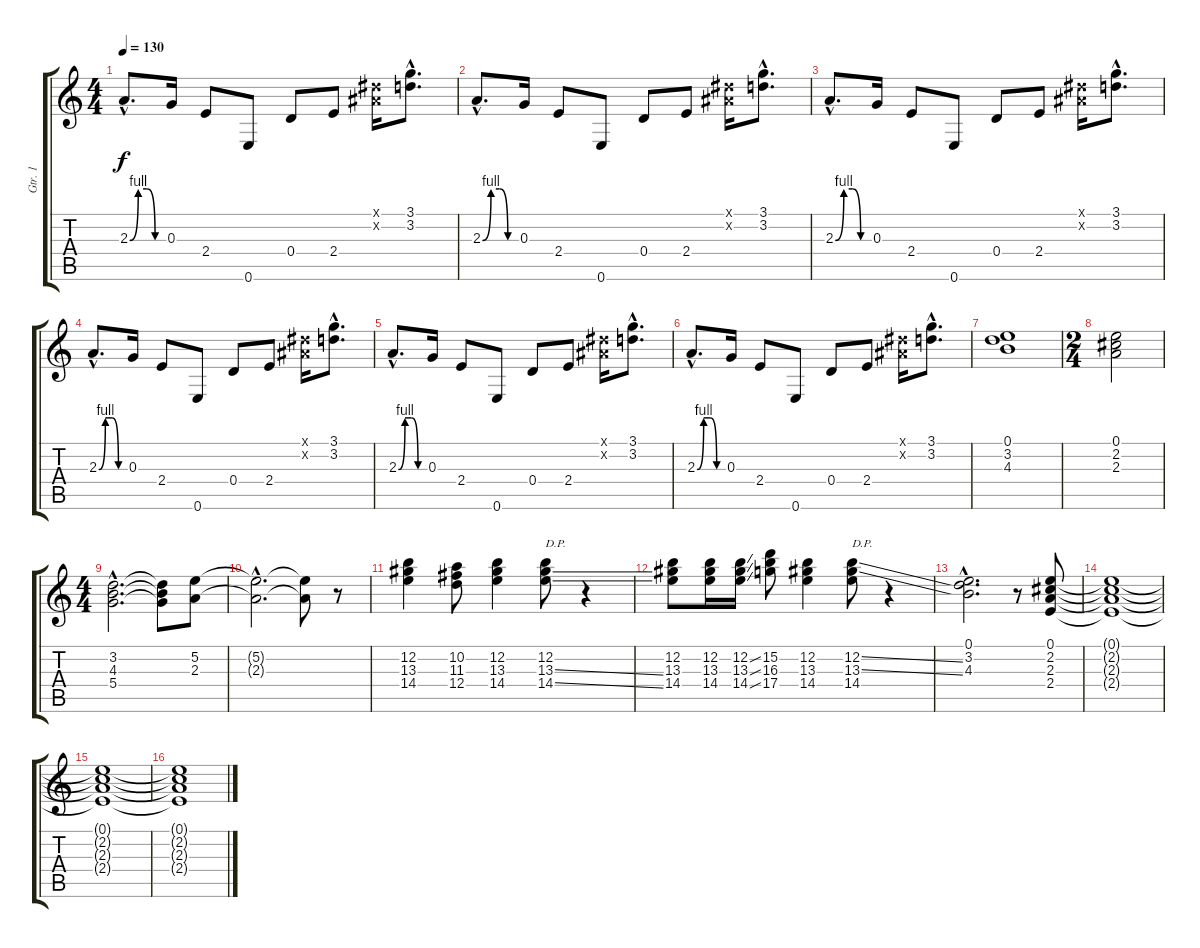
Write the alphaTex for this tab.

\track ("Gtr. 1" "Gtr. 1") {instrument overdrivenguitar}
\staff {score tabs}
\tuning (E4 B3 G3 D3 A2 E2) {hide}
\ts (4 4)
\tempo 130
\clef g2
\ks c
2.3{be (custom 0 0 15 4 30 4 45 0 60 0) hac}.8{d dy f} 0.3.16 2.4.8 0.6.8 0.4.8 2.4.8 (-1.1{x} -1.2{x}).16 (3.1{hac} 3.2{hac}).8{d} |
2.3{be (custom 0 0 15 4 30 4 45 0 60 0) hac}.8{d} 0.3.16 2.4.8 0.6.8 0.4.8 2.4.8 (-1.1{x} -1.2{x}).16 (3.1{hac} 3.2{hac}).8{d} |
2.3{be (custom 0 0 15 4 30 4 45 0 60 0) hac}.8{d} 0.3.16 2.4.8 0.6.8 0.4.8 2.4.8 (-1.1{x} -1.2{x}).16 (3.1{hac} 3.2{hac}).8{d} |
2.3{be (custom 0 0 15 4 30 4 45 0 60 0) hac}.8{d} 0.3.16 2.4.8 0.6.8 0.4.8 2.4.8 (-1.1{x} -1.2{x}).16 (3.1{hac} 3.2{hac}).8{d} |
2.3{be (custom 0 0 15 4 30 4 45 0 60 0) hac}.8{d} 0.3.16 2.4.8 0.6.8 0.4.8 2.4.8 (-1.1{x} -1.2{x}).16 (3.1{hac} 3.2{hac}).8{d} |
2.3{be (custom 0 0 15 4 30 4 45 0 60 0) hac}.8{d} 0.3.16 2.4.8 0.6.8 0.4.8 2.4.8 (-1.1{x} -1.2{x}).16 (3.1{hac} 3.2{hac}).8{d} |
(0.1 3.2 4.3).1 |
\ts (2 4)
(0.1 2.2 2.3).2 |
\ts (4 4)
(3.2{hac} 4.3{hac} 5.4{hac}).2{d} (3.2{t} 4.3{t} 5.4{t}).8 (5.2 2.3).8 |
(5.2{hac t} 2.3{hac t}).2{d} (5.2{t} 2.3{t}).8 r.8 |
(12.2 13.3 14.4).4 (10.2 11.3 12.4).8 (12.2 13.3 14.4).4 (12.2 13.3{ss} 14.4{ss}).8{txt "D.P."} r.4 |
(12.2 13.3 14.4).8 (12.2 13.3 14.4).16 (12.2{ss} 13.3{ss} 14.4{ss}).16 (15.2 16.3 17.4).8 (12.2 13.3 14.4).4 (12.2{ss} 13.3{ss} 14.4).8{txt "D.P."} r.4 |
(0.1{hac} 3.2{hac} 4.3{hac}).2{d} r.8 (0.1 2.2 2.3 2.4).8 |
(0.1{t} 2.2{t} 2.3{t} 2.4{t}).1 |
(0.1{t} 2.2{t} 2.3{t} 2.4{t}).1 |
(0.1{t} 2.2{t} 2.3{t} 2.4{t}).1
